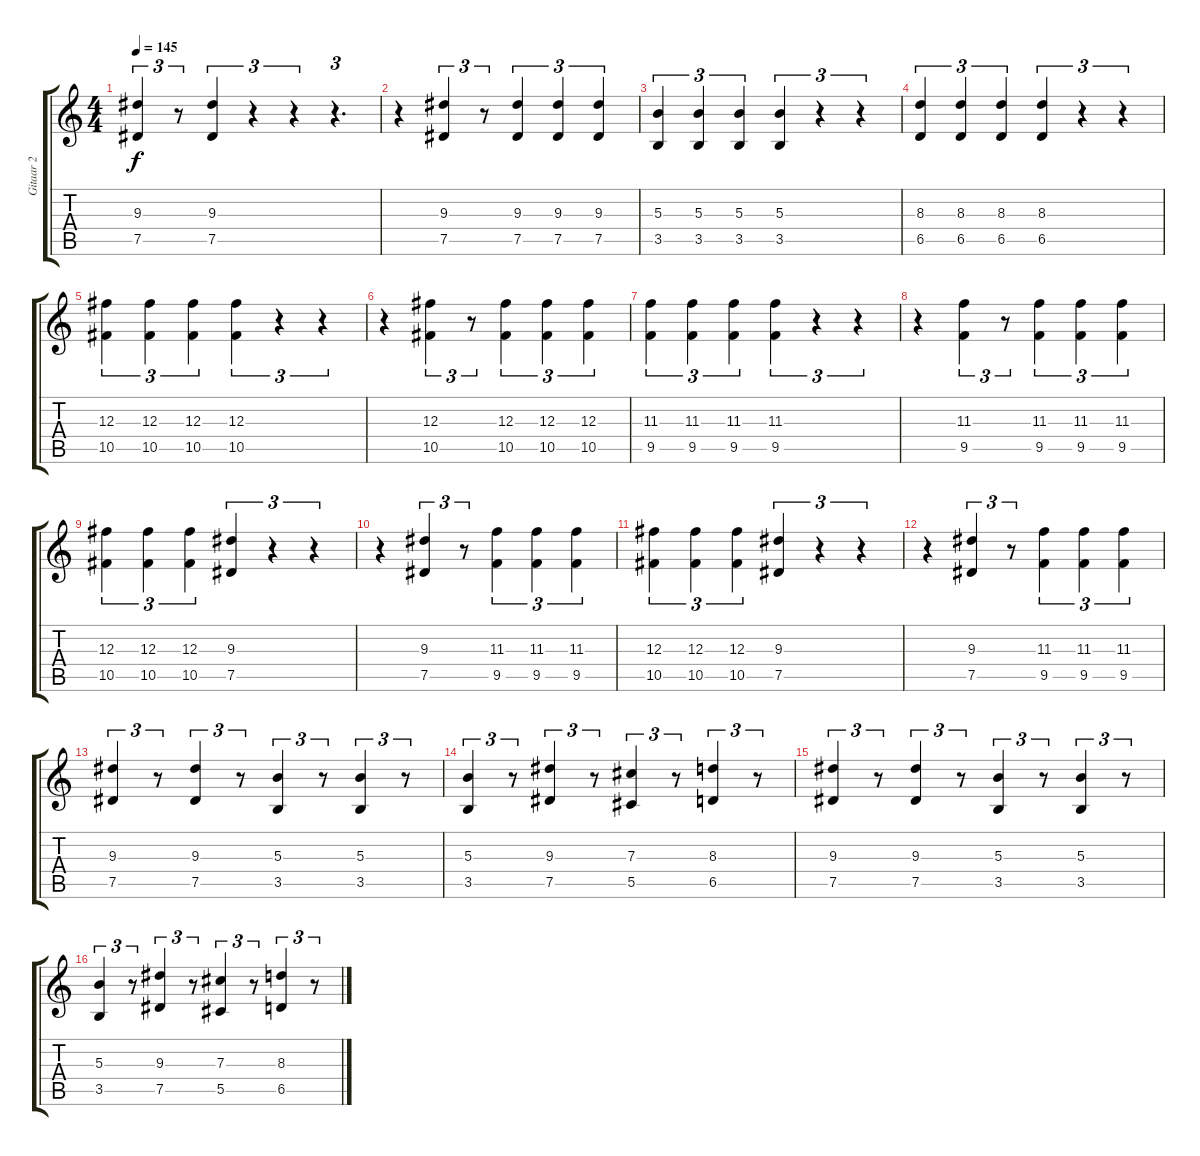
\track ("Gitaar 2" "Gitaar 2") {instrument distortionguitar}
\staff {score tabs}
\tuning (Eb4 Bb3 Gb3 Db3 Ab2 Db2) {hide}
\ts (4 4)
\tempo 145
\clef g2
\ks c
(9.3 7.5).4{tu (3 2) dy f} r.8{tu (3 2)} (9.3 7.5).4{tu (3 2)} r.4{tu (3 2)} r.4{tu (3 2)} r.4{d tu (3 2)} |
r.4 (9.3 7.5).4{tu (3 2)} r.8{tu (3 2)} (9.3 7.5).4{tu (3 2)} (9.3 7.5).4{tu (3 2)} (9.3 7.5).4{tu (3 2)} |
(5.3 3.5).4{tu (3 2)} (5.3 3.5).4{tu (3 2)} (5.3 3.5).4{tu (3 2)} (5.3 3.5).4{tu (3 2)} r.4{tu (3 2)} r.4{tu (3 2)} |
(8.3 6.5).4{tu (3 2)} (8.3 6.5).4{tu (3 2)} (8.3 6.5).4{tu (3 2)} (8.3 6.5).4{tu (3 2)} r.4{tu (3 2)} r.4{tu (3 2)} |
(12.3 10.5).4{tu (3 2)} (12.3 10.5).4{tu (3 2)} (12.3 10.5).4{tu (3 2)} (12.3 10.5).4{tu (3 2)} r.4{tu (3 2)} r.4{tu (3 2)} |
r.4 (12.3 10.5).4{tu (3 2)} r.8{tu (3 2)} (12.3 10.5).4{tu (3 2)} (12.3 10.5).4{tu (3 2)} (12.3 10.5).4{tu (3 2)} |
(11.3 9.5).4{tu (3 2)} (11.3 9.5).4{tu (3 2)} (11.3 9.5).4{tu (3 2)} (11.3 9.5).4{tu (3 2)} r.4{tu (3 2)} r.4{tu (3 2)} |
r.4 (11.3 9.5).4{tu (3 2)} r.8{tu (3 2)} (11.3 9.5).4{tu (3 2)} (11.3 9.5).4{tu (3 2)} (11.3 9.5).4{tu (3 2)} |
(12.3 10.5).4{tu (3 2)} (12.3 10.5).4{tu (3 2)} (12.3 10.5).4{tu (3 2)} (9.3 7.5).4{tu (3 2)} r.4{tu (3 2)} r.4{tu (3 2)} |
r.4 (9.3 7.5).4{tu (3 2)} r.8{tu (3 2)} (11.3 9.5).4{tu (3 2)} (11.3 9.5).4{tu (3 2)} (11.3 9.5).4{tu (3 2)} |
(12.3 10.5).4{tu (3 2)} (12.3 10.5).4{tu (3 2)} (12.3 10.5).4{tu (3 2)} (9.3 7.5).4{tu (3 2)} r.4{tu (3 2)} r.4{tu (3 2)} |
r.4 (9.3 7.5).4{tu (3 2)} r.8{tu (3 2)} (11.3 9.5).4{tu (3 2)} (11.3 9.5).4{tu (3 2)} (11.3 9.5).4{tu (3 2)} |
(9.3 7.5).4{tu (3 2)} r.8{tu (3 2)} (9.3 7.5).4{tu (3 2)} r.8{tu (3 2)} (5.3 3.5).4{tu (3 2)} r.8{tu (3 2)} (5.3 3.5).4{tu (3 2)} r.8{tu (3 2)} |
(5.3 3.5).4{tu (3 2)} r.8{tu (3 2)} (9.3 7.5).4{tu (3 2)} r.8{tu (3 2)} (7.3 5.5).4{tu (3 2)} r.8{tu (3 2)} (8.3 6.5).4{tu (3 2)} r.8{tu (3 2)} |
(9.3 7.5).4{tu (3 2)} r.8{tu (3 2)} (9.3 7.5).4{tu (3 2)} r.8{tu (3 2)} (5.3 3.5).4{tu (3 2)} r.8{tu (3 2)} (5.3 3.5).4{tu (3 2)} r.8{tu (3 2)} |
(5.3 3.5).4{tu (3 2)} r.8{tu (3 2)} (9.3 7.5).4{tu (3 2)} r.8{tu (3 2)} (7.3 5.5).4{tu (3 2)} r.8{tu (3 2)} (8.3 6.5).4{tu (3 2)} r.8{tu (3 2)}
